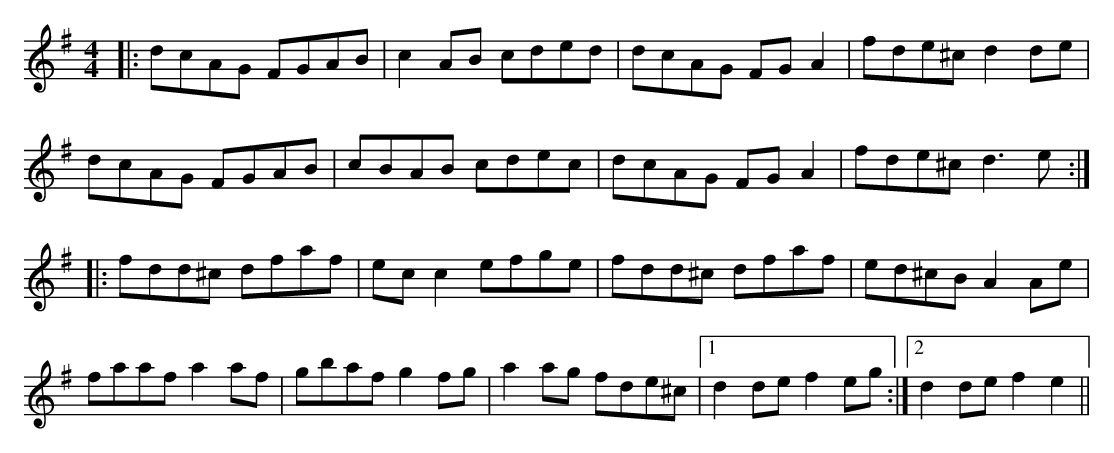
X:1
M:4/4
K:Dmix
|:dcAG FGAB|c2AB cded|dcAG FGA2|fde^c d2de|
dcAG FGAB|cBAB cdec|dcAG FGA2|fde^c d3e:|
|:fdd^c dfaf|ecc2 efge|fdd^c dfaf|ed^cB A2Ae|
faaf a2af|gbaf g2fg|a2ag fde^c|1 d2de f2eg:|2 d2de f2e2||
